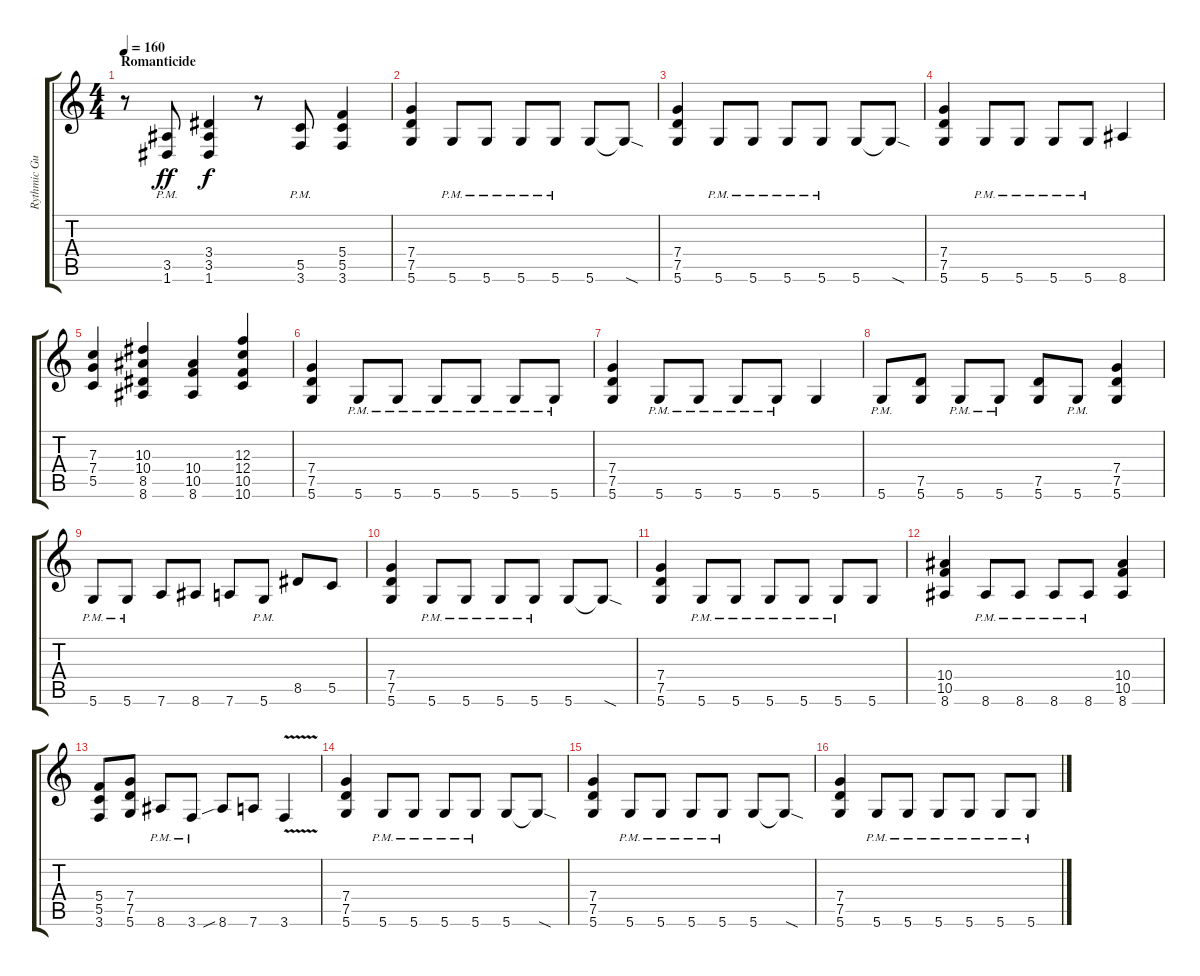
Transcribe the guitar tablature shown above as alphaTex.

\track ("Rythmic Guitar : Open D" "Rythmic Gu") {instrument distortionguitar}
\staff {score tabs}
\tuning (D4 A3 F3 C3 G2 D2) {hide}
\ts (4 4)
\section ("" "Romanticide")
\tempo 160
\clef g2
\ks c
r.8{dy f} (3.5 1.6{pm}).8{dy ff} (3.4 3.5 1.6).4{dy f} r.8 (5.5 3.6{pm}).8{volume 9} (5.4 5.5 3.6).4 |
(7.4 7.5 5.6).4 5.6{pm}.8 5.6{pm}.8 5.6{pm}.8 5.6{pm}.8 5.6.8 5.6{sod t}.8 |
(7.4 7.5 5.6).4 5.6{pm}.8 5.6{pm}.8 5.6{pm}.8 5.6{pm}.8 5.6.8 5.6{sod t}.8 |
(7.4 7.5 5.6).4 5.6{pm}.8 5.6{pm}.8 5.6{pm}.8 5.6{pm}.8 8.6.4 |
(7.3 7.4 5.5).4 (10.3 10.4 8.5 8.6).4 (10.4 10.5 8.6).4 (12.3 12.4 10.5 10.6).4 |
(7.4 7.5 5.6).4 5.6{pm}.8 5.6{pm}.8 5.6{pm}.8 5.6{pm}.8 5.6{pm}.8 5.6{pm}.8 |
(7.4 7.5 5.6).4 5.6{pm}.8 5.6{pm}.8 5.6{pm}.8 5.6{pm}.8 5.6.4 |
5.6{pm}.8 (7.5 5.6).8 5.6{pm}.8 5.6{pm}.8 (7.5 5.6).8 5.6{pm}.8 (7.4 7.5 5.6).4 |
5.6{pm}.8 5.6{pm}.8 7.6.8 8.6.8 7.6.8 5.6{pm}.8 8.5.8 5.5.8 |
(7.4 7.5 5.6).4 5.6{pm}.8 5.6{pm}.8 5.6{pm}.8 5.6{pm}.8 5.6.8 5.6{sod t}.8 |
(7.4 7.5 5.6).4 5.6{pm}.8 5.6{pm}.8 5.6{pm}.8 5.6{pm}.8 5.6{pm}.8 5.6.8 |
(10.4 10.5 8.6).4 8.6{pm}.8 8.6{pm}.8 8.6{pm}.8 8.6{pm}.8 (10.4 10.5 8.6).4 |
(5.4 5.5 3.6).8 (7.4 7.5 5.6).8 8.6{pm}.8 3.6{pm}.8 8.6{sib}.8 7.6.8 3.6{v}.4 |
(7.4 7.5 5.6).4 5.6{pm}.8 5.6{pm}.8 5.6{pm}.8 5.6{pm}.8 5.6.8 5.6{sod t}.8 |
(7.4 7.5 5.6).4 5.6{pm}.8 5.6{pm}.8 5.6{pm}.8 5.6{pm}.8 5.6.8 5.6{sod t}.8 |
(7.4 7.5 5.6).4 5.6{pm}.8 5.6{pm}.8 5.6{pm}.8 5.6{pm}.8 5.6{pm}.8 5.6{pm}.8
